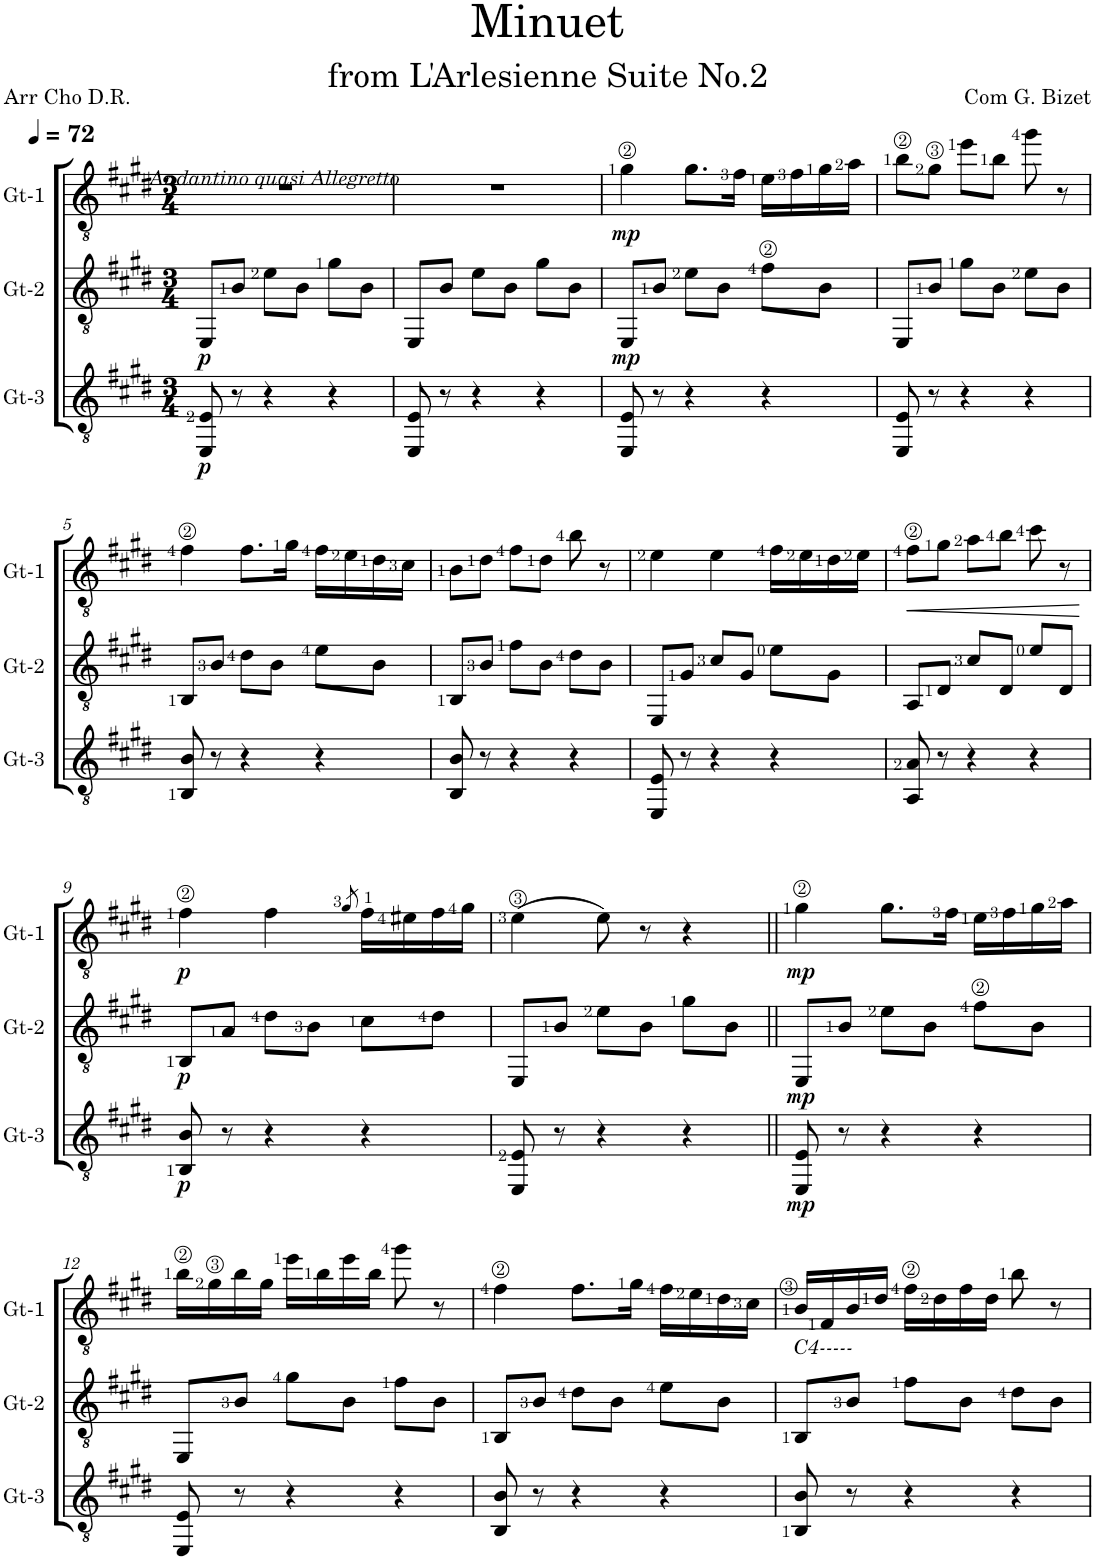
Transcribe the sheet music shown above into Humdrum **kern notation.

**kern	**dynam	**kern	**dynam	**kern	**dynam
*part3	*part3	*part2	*part2	*part1	*part1
*staff3	*staff3	*staff2	*staff2	*staff1	*staff1
*I"Gt-3	*	*I"Gt-2	*	*I"Gt-1	*
*I'Gt-3	*	*I'Gt-2	*	*I'Gt-1	*
*clefGv2	*	*clefGv2	*	*clefGv2	*
*k[f#c#g#d#]	*	*k[f#c#g#d#]	*	*k[f#c#g#d#]	*
*M3/4	*	*M3/4	*	*M3/4	*
*MM72	*	*MM72	*	*MM72	*
=1	=1	=1	=1	=1	=1
!	!	!	!	!LO:TX:b:i:t=Andantino quasi Allegretto	!
!	!LO:DY:b	!	!LO:DY:b	!	!
8EE/ 8E/	p	8EE/L	p	2.r	.
8r	.	8B/J	.	.	.
4r	.	8e\L	.	.	.
.	.	8B\J	.	.	.
4r	.	8g#\L	.	.	.
.	.	8B\J	.	.	.
=2	=2	=2	=2	=2	=2
8EE/ 8E/	.	8EE/L	.	2.r	.
8r	.	8B/J	.	.	.
4r	.	8e\L	.	.	.
.	.	8B\J	.	.	.
4r	.	8g#\L	.	.	.
.	.	8B\J	.	.	.
=3	=3	=3	=3	=3	=3
!	!	!	!LO:DY:b	!	!LO:DY:b
8EE/ 8E/	.	8EE/L	mp	4g#\	mp
8r	.	8B/J	.	.	.
4r	.	8e\L	.	8.g#\L	.
.	.	8B\J	.	.	.
.	.	.	.	16f#\Jk	.
4r	.	8f#\L	.	16e\LL	.
.	.	.	.	16f#\	.
.	.	8B\J	.	16g#\	.
.	.	.	.	16a\JJ	.
=4	=4	=4	=4	=4	=4
8EE/ 8E/	.	8EE/L	.	8b\L	.
8r	.	8B/J	.	8g#\J	.
4r	.	8g#\L	.	8ee\L	.
.	.	8B\J	.	8b\J	.
4r	.	8e\L	.	8gg#\	.
.	.	8B\J	.	8r	.
!!LO:LB:g=z
=5	=5	=5	=5	=5	=5
8BB/ 8B/	.	8BB/L	.	4f#\	.
8r	.	8B/J	.	.	.
4r	.	8d#\L	.	8.f#\L	.
.	.	8B\J	.	.	.
.	.	.	.	16g#\Jk	.
4r	.	8e\L	.	16f#\LL	.
.	.	.	.	16e\	.
.	.	8B\J	.	16d#\	.
.	.	.	.	16c#\JJ	.
=6	=6	=6	=6	=6	=6
8BB/ 8B/	.	8BB/L	.	8B\L	.
8r	.	8B/J	.	8d#\J	.
4r	.	8f#\L	.	8f#\L	.
.	.	8B\J	.	8d#\J	.
4r	.	8d#\L	.	8b\	.
.	.	8B\J	.	8r	.
=7	=7	=7	=7	=7	=7
8EE/ 8E/	.	8EE/L	.	4e\	.
8r	.	8G#/J	.	.	.
4r	.	8c#/L	.	4e\	.
.	.	8G#/J	.	.	.
4r	.	8e\L	.	16f#\LL	.
.	.	.	.	16e\	.
.	.	8G#\J	.	16d#\	.
.	.	.	.	16e\JJ	.
=8	=8	=8	=8	=8	=8
!	!	!	!	!	!LO:HP:b
8AA/ 8A/	.	8AA/L	.	8f#\L	<
8r	.	8D#/J	.	8g#\J	.
4r	.	8c#/L	.	8a\L	.
.	.	8D#/J	.	8b\J	.
4r	.	8e/L	.	8cc#\	.
.	.	8D#/J	.	8r	.
.	.	.	.	.	[
!!LO:LB:g=z
=9	=9	=9	=9	=9	=9
!	!LO:DY:b	!	!LO:DY:b	!	!LO:DY:b
8BB/ 8B/	p	8BB/L	p	4f#\	p
8r	.	8A/J	.	.	.
4r	.	8d#\L	.	4f#\	.
.	.	8B\J	.	.	.
.	.	.	.	8qg#/	.
4r	.	8c#\L	.	16f#\LL	.
.	.	.	.	16e#X\	.
.	.	8d#\J	.	16f#\	.
.	.	.	.	16g#\JJ	.
=10	=10	=10	=10	=10	=10
8EE/ 8E/	.	8EE/L	.	(4e\	.
8r	.	8B/J	.	.	.
4r	.	8e\L	.	8e\)	.
.	.	8B\J	.	8r	.
4r	.	8g#\L	.	4r	.
.	.	8B\J	.	.	.
=11||	=11||	=11||	=11||	=11||	=11||
!	!LO:DY:b	!	!LO:DY:b	!	!LO:DY:b
8EE/ 8E/	mp	8EE/L	mp	4g#\	mp
8r	.	8B/J	.	.	.
4r	.	8e\L	.	8.g#\L	.
.	.	8B\J	.	.	.
.	.	.	.	16f#\Jk	.
4r	.	8f#\L	.	16e\LL	.
.	.	.	.	16f#\	.
.	.	8B\J	.	16g#\	.
.	.	.	.	16a\JJ	.
!!LO:LB:g=z
=12	=12	=12	=12	=12	=12
8EE/ 8E/	.	8EE/L	.	16b\LL	.
.	.	.	.	16g#\	.
8r	.	8B/J	.	16b\	.
.	.	.	.	16g#\JJ	.
4r	.	8g#\L	.	16ee\LL	.
.	.	.	.	16b\	.
.	.	8B\J	.	16ee\	.
.	.	.	.	16b\JJ	.
4r	.	8f#\L	.	8gg#\	.
.	.	8B\J	.	8r	.
=13	=13	=13	=13	=13	=13
8BB/ 8B/	.	8BB/L	.	4f#\	.
8r	.	8B/J	.	.	.
4r	.	8d#\L	.	8.f#\L	.
.	.	8B\J	.	.	.
.	.	.	.	16g#\Jk	.
4r	.	8e\L	.	16f#\LL	.
.	.	.	.	16e\	.
.	.	8B\J	.	16d#\	.
.	.	.	.	16c#\JJ	.
=14	=14	=14	=14	=14	=14
!	!	!	!	!LO:TX:b:i:t=C4-----	!
8BB/ 8B/	.	8BB/L	.	16B/LL	.
.	.	.	.	16F#/	.
8r	.	8B/J	.	16B/	.
.	.	.	.	16d#/JJ	.
4r	.	8f#\L	.	16f#\LL	.
.	.	.	.	16d#\	.
.	.	8B\J	.	16f#\	.
.	.	.	.	16d#\JJ	.
4r	.	8d#\L	.	8b\	.
.	.	8B\J	.	8r	.
=	=	=	=	=	=
*-	*-	*-	*-	*-	*-
